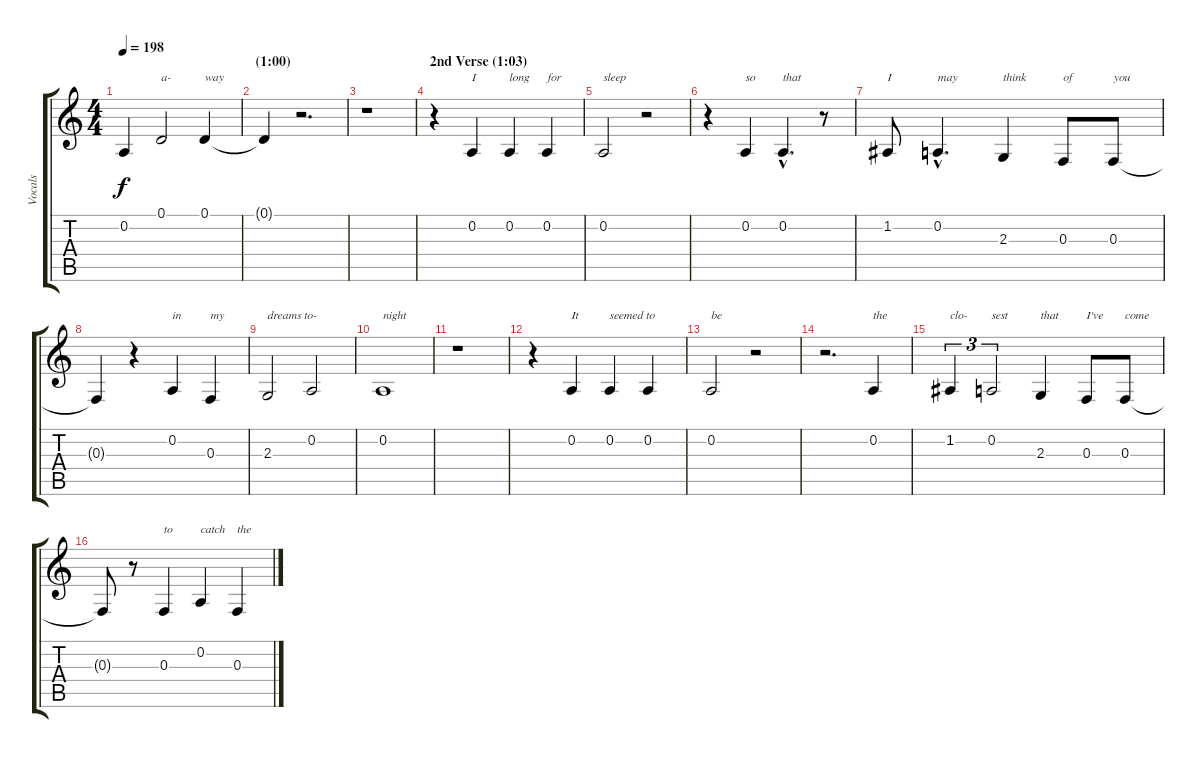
\track ("Vocals" "Vocals") {instrument violin}
\staff {score tabs}
\tuning (D4 A3 F3 C3 G2 C2) {hide}
\ts (4 4)
\tempo 198
\clef g2
\ks c
0.2{t}.4{dy f} 0.1.2{txt "a-"} 0.1.4{txt "way"} |
\section ("" "(1:00)")
0.1{t}.4 r.2{d} |
r.1 |
\section ("" "2nd Verse (1:03)")
r.4 0.2.4{txt "I"} 0.2.4{txt "long"} 0.2.4{txt "for"} |
0.2.2{txt "sleep"} r.2 |
r.4 0.2.4{txt "so"} 0.2{hac}.4{d txt "that"} r.8 |
1.2.8{txt "I"} 0.2{hac}.4{d txt "may"} 2.3.4{txt "think"} 0.3.8{txt "of"} 0.3.8{txt "you"} |
0.3{t}.4 r.4 0.2.4{txt "in"} 0.3.4{txt "my"} |
2.3.2{txt "dreams to-"} 0.2.2 |
0.2.1{txt "night"} |
r.1 |
r.4 0.2.4{txt "It"} 0.2.4{txt "seemed to"} 0.2.4 |
0.2.2{txt "be"} r.2 |
r.2{d} 0.2.4{txt "the"} |
1.2.4{tu (3 2) txt "clo-"} 0.2.2{tu (3 2) txt "sest"} 2.3.4{txt "that"} 0.3.8{txt "I've"} 0.3.8{txt "come"} |
0.3{t}.8 r.8 0.3.4{txt "to"} 0.2.4{txt "catch"} 0.3.4{txt "the"}
